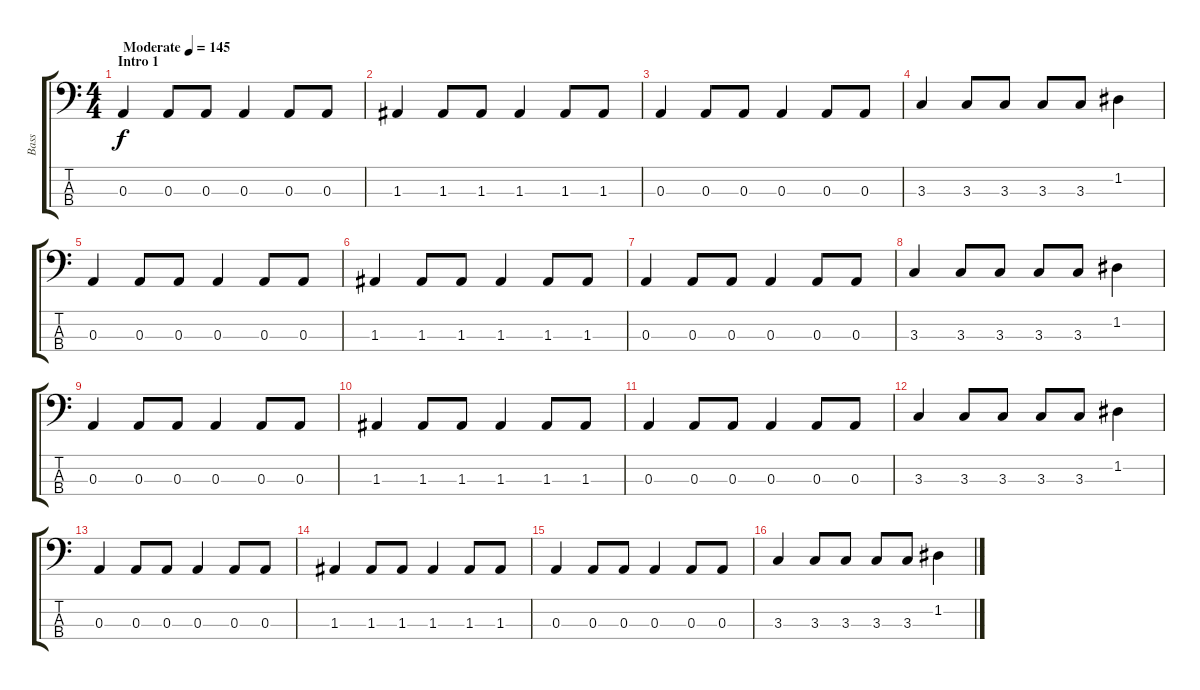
\track ("Bass" "Bass") {instrument electricbassfinger}
\staff {score tabs}
\tuning (G2 D2 A1 E1) {hide}
\ts (4 4)
\section ("" "Intro 1")
\tempo (145 "Moderate")
\clef f4
\ks c
0.3.4{dy f instrument electricbassfinger} 0.3.8 0.3.8 0.3.4 0.3.8 0.3.8 |
1.3.4 1.3.8 1.3.8 1.3.4 1.3.8 1.3.8 |
0.3.4 0.3.8 0.3.8 0.3.4 0.3.8 0.3.8 |
3.3.4 3.3.8 3.3.8 3.3.8 3.3.8 1.2.4 |
0.3.4 0.3.8 0.3.8 0.3.4 0.3.8 0.3.8 |
1.3.4 1.3.8 1.3.8 1.3.4 1.3.8 1.3.8 |
0.3.4 0.3.8 0.3.8 0.3.4 0.3.8 0.3.8 |
3.3.4 3.3.8 3.3.8 3.3.8 3.3.8 1.2.4 |
0.3.4 0.3.8 0.3.8 0.3.4 0.3.8 0.3.8 |
1.3.4 1.3.8 1.3.8 1.3.4 1.3.8 1.3.8 |
0.3.4 0.3.8 0.3.8 0.3.4 0.3.8 0.3.8 |
3.3.4 3.3.8 3.3.8 3.3.8 3.3.8 1.2.4 |
0.3.4 0.3.8 0.3.8 0.3.4 0.3.8 0.3.8 |
1.3.4 1.3.8 1.3.8 1.3.4 1.3.8 1.3.8 |
0.3.4 0.3.8 0.3.8 0.3.4 0.3.8 0.3.8 |
3.3.4 3.3.8 3.3.8 3.3.8 3.3.8 1.2.4
